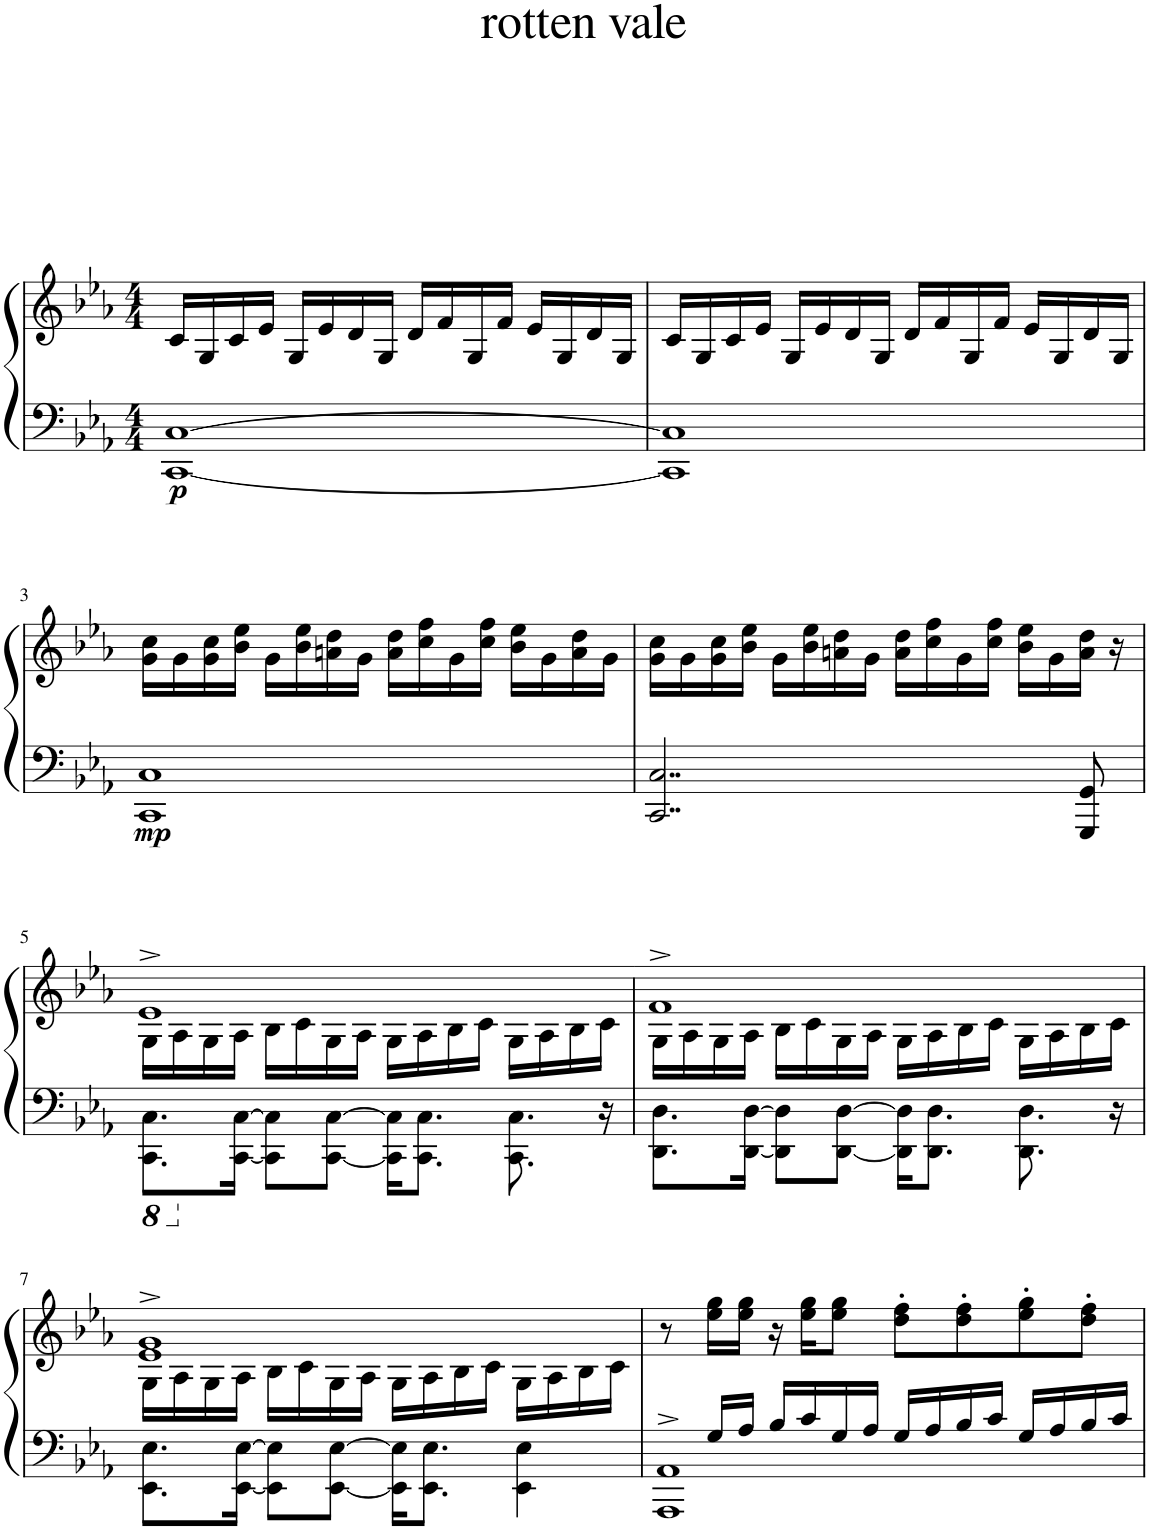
**kern	**kern	**dynam
*part1	*part1	*part1
*staff2	*staff1	*staff1/2
*I"Piano	*	*
*I'Pno.	*	*
*clefF4	*clefG2	*
*k[b-e-a-]	*k[b-e-a-]	*
*M4/4	*M4/4	*
=1	=1	=1
!	!	!LO:DY:b=2
[1CC [1C	16c/LL	p
.	16G/	.
.	16c/	.
.	16e-/JJ	.
.	16G/LL	.
.	16e-/	.
.	16d/	.
.	16G/JJ	.
.	16d/LL	.
.	16f/	.
.	16G/	.
.	16f/JJ	.
.	16e-/LL	.
.	16G/	.
.	16d/	.
.	16G/JJ	.
=2	=2	=2
1CC] 1C]	16c/LL	.
.	16G/	.
.	16c/	.
.	16e-/JJ	.
.	16G/LL	.
.	16e-/	.
.	16d/	.
.	16G/JJ	.
.	16d/LL	.
.	16f/	.
.	16G/	.
.	16f/JJ	.
.	16e-/LL	.
.	16G/	.
.	16d/	.
.	16G/JJ	.
!!LO:LB:g=z
=3	=3	=3
!	!	!LO:DY:b=2
1CC 1C	16g\ 16cc\LL	mp
.	16g\	.
.	16g\ 16cc\	.
.	16b-\ 16ee-\JJ	.
.	16g\LL	.
.	16b-\ 16ee-\	.
.	16an\ 16dd\	.
.	16g\JJ	.
.	16a\ 16dd\LL	.
.	16cc\ 16ff\	.
.	16g\	.
.	16cc\ 16ff\JJ	.
.	16b-\ 16ee-\LL	.
.	16g\	.
.	16a\ 16dd\	.
.	16g\JJ	.
=4	=4	=4
2..CC/ 2..C/	16g\ 16cc\LL	.
.	16g\	.
.	16g\ 16cc\	.
.	16b-\ 16ee-\JJ	.
.	16g\LL	.
.	16b-\ 16ee-\	.
.	16an\ 16dd\	.
.	16g\JJ	.
.	16a\ 16dd\LL	.
.	16cc\ 16ff\	.
.	16g\	.
.	16cc\ 16ff\JJ	.
.	16b-\ 16ee-\LL	.
.	16g\	.
8GGG/ 8GG/	16a\ 16dd\JJ	.
.	16r	.
!!LO:LB:g=z
=5	=5	=5
*8ba	*	*
*	*^	*
8.CCC\ 8.CC\L	1e-^	16G\LL	.
.	.	16A-\	.
.	.	16G\	.
*X8ba	*	*	*
[16CC\ [16C\Jk	.	16A-\JJ	.
8CC\] 8C\]L	.	16B-\LL	.
.	.	16c\	.
[8CC\ [8C\J	.	16G\	.
.	.	16A-\JJ	.
16CC\] 16C\]KL	.	16G\LL	.
8.CC\ 8.C\J	.	16A-\	.
.	.	16B-\	.
.	.	16c\JJ	.
8.CC\ 8.C\	.	16G\LL	.
.	.	16A-\	.
.	.	16B-\	.
16r	.	16c\JJ	.
=6	=6	=6	=6
8.DD\ 8.D\L	1f^	16G\LL	.
.	.	16A-\	.
.	.	16G\	.
[16DD\ [16D\Jk	.	16A-\JJ	.
8DD\] 8D\]L	.	16B-\LL	.
.	.	16c\	.
[8DD\ [8D\J	.	16G\	.
.	.	16A-\JJ	.
16DD\] 16D\]KL	.	16G\LL	.
8.DD\ 8.D\J	.	16A-\	.
.	.	16B-\	.
.	.	16c\JJ	.
8.DD\ 8.D\	.	16G\LL	.
.	.	16A-\	.
.	.	16B-\	.
16r	.	16c\JJ	.
!!LO:LB:g=z	!!
=7	=7	=7	=7
8.EE-\ 8.E-\L	1e-^ 1g^	16G\LL	.
.	.	16A-\	.
.	.	16G\	.
[16EE-\ [16E-\Jk	.	16A-\JJ	.
8EE-\] 8E-\]L	.	16B-\LL	.
.	.	16c\	.
[8EE-\ [8E-\J	.	16G\	.
.	.	16A-\JJ	.
16EE-\] 16E-\]KL	.	16G\LL	.
8.EE-\ 8.E-\J	.	16A-\	.
.	.	16B-\	.
.	.	16c\JJ	.
4EE-\ 4E-\	.	16G\LL	.
.	.	16A-\	.
.	.	16B-\	.
.	.	16c\JJ	.
*	*v	*v	*
=8	=8	=8
*^	*	*
1AAA-^ 1AA-^	8ryy	8r	.
.	16G/LL	16ee-\ 16gg\LL	.
.	16A-/JJ	16ee-\ 16gg\JJ	.
.	16B-/LL	16r	.
.	16c/	16ee-\ 16gg\KL	.
.	16G/	8ee-\ 8gg\J	.
.	16A-/JJ	.	.
.	16G/LL	8dd\' 8ff\'L	.
.	16A-/	.	.
.	16B-/	8dd\' 8ff\'	.
.	16c/JJ	.	.
.	16G/LL	8ee-\' 8gg\'	.
.	16A-/	.	.
.	16B-/	8dd\' 8ff\'J	.
.	16c/JJ	.	.
*v	*v	*	*
=	=	=
*-	*-	*-
